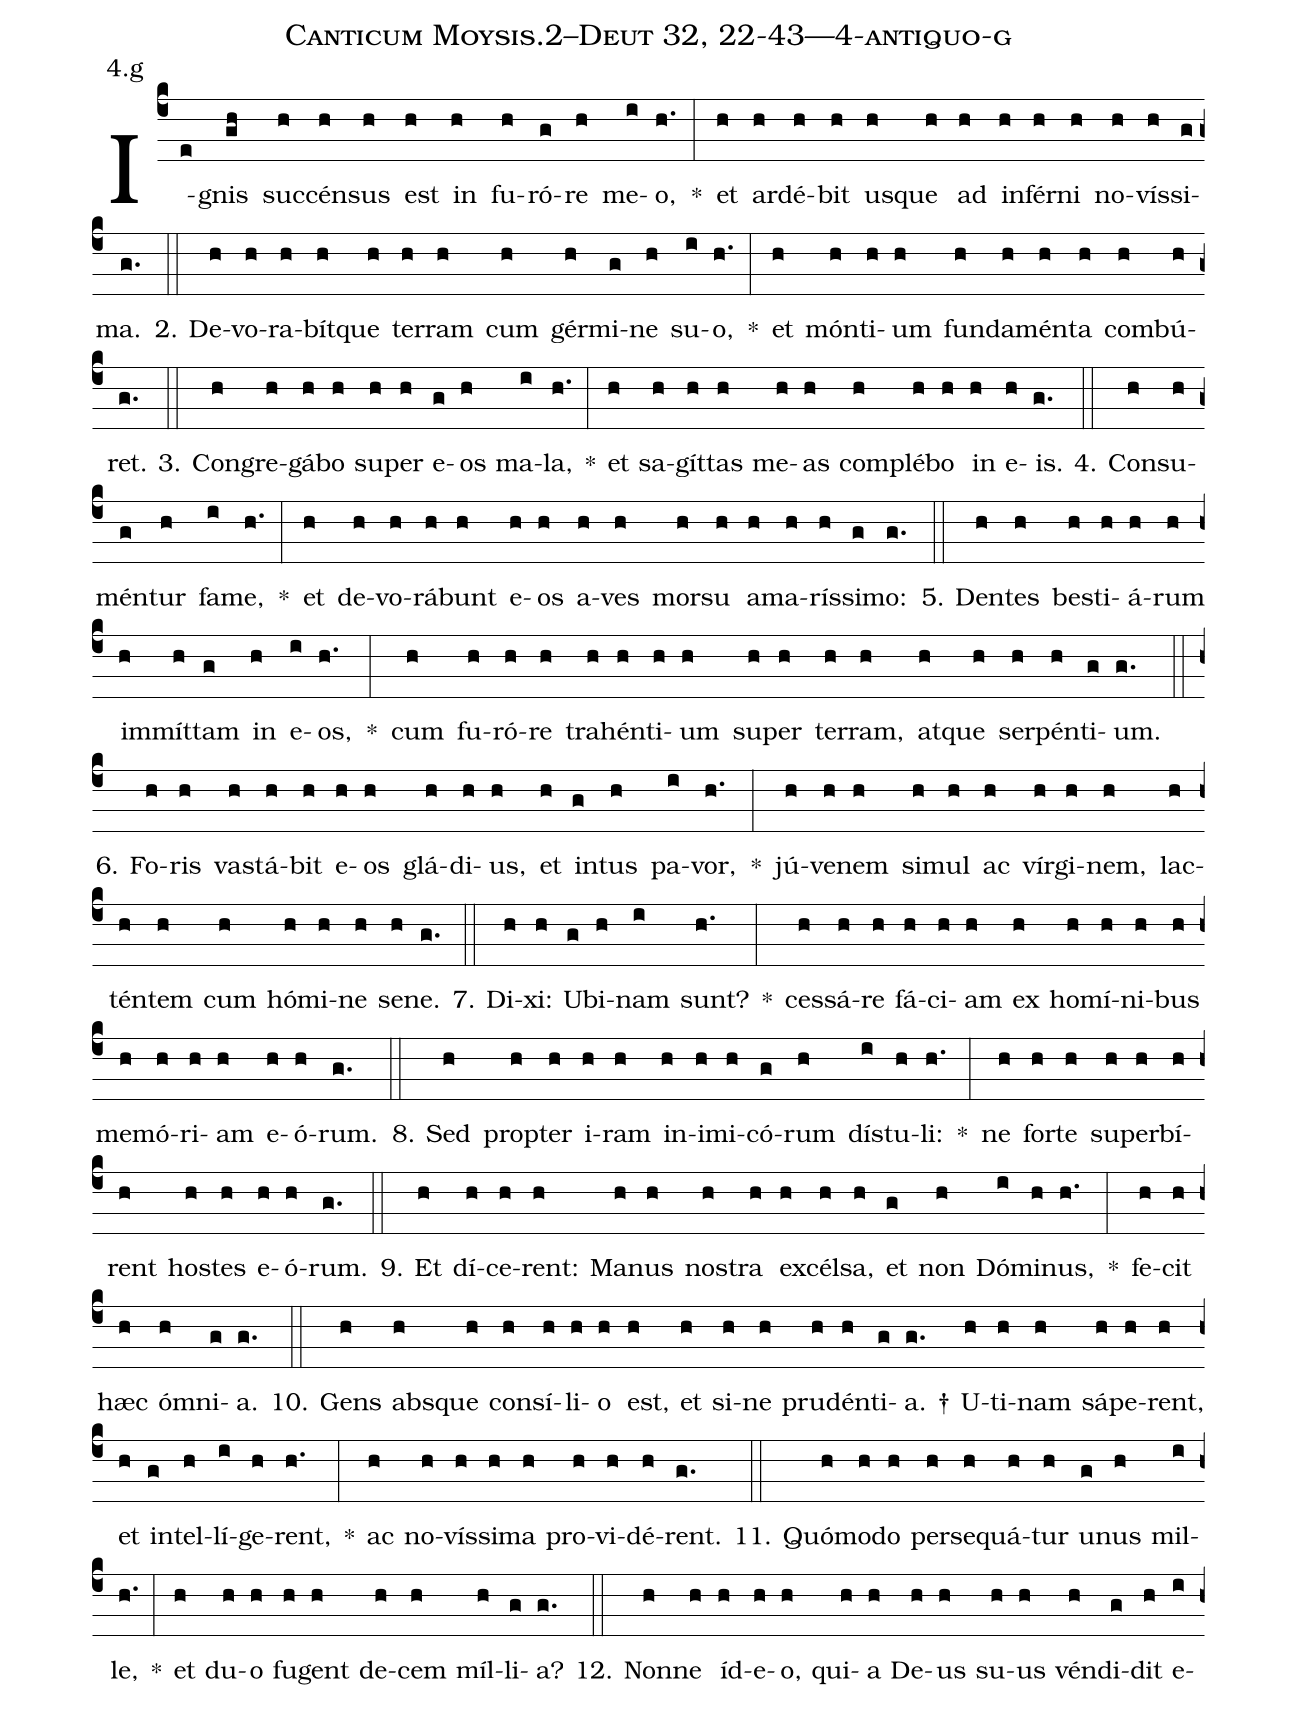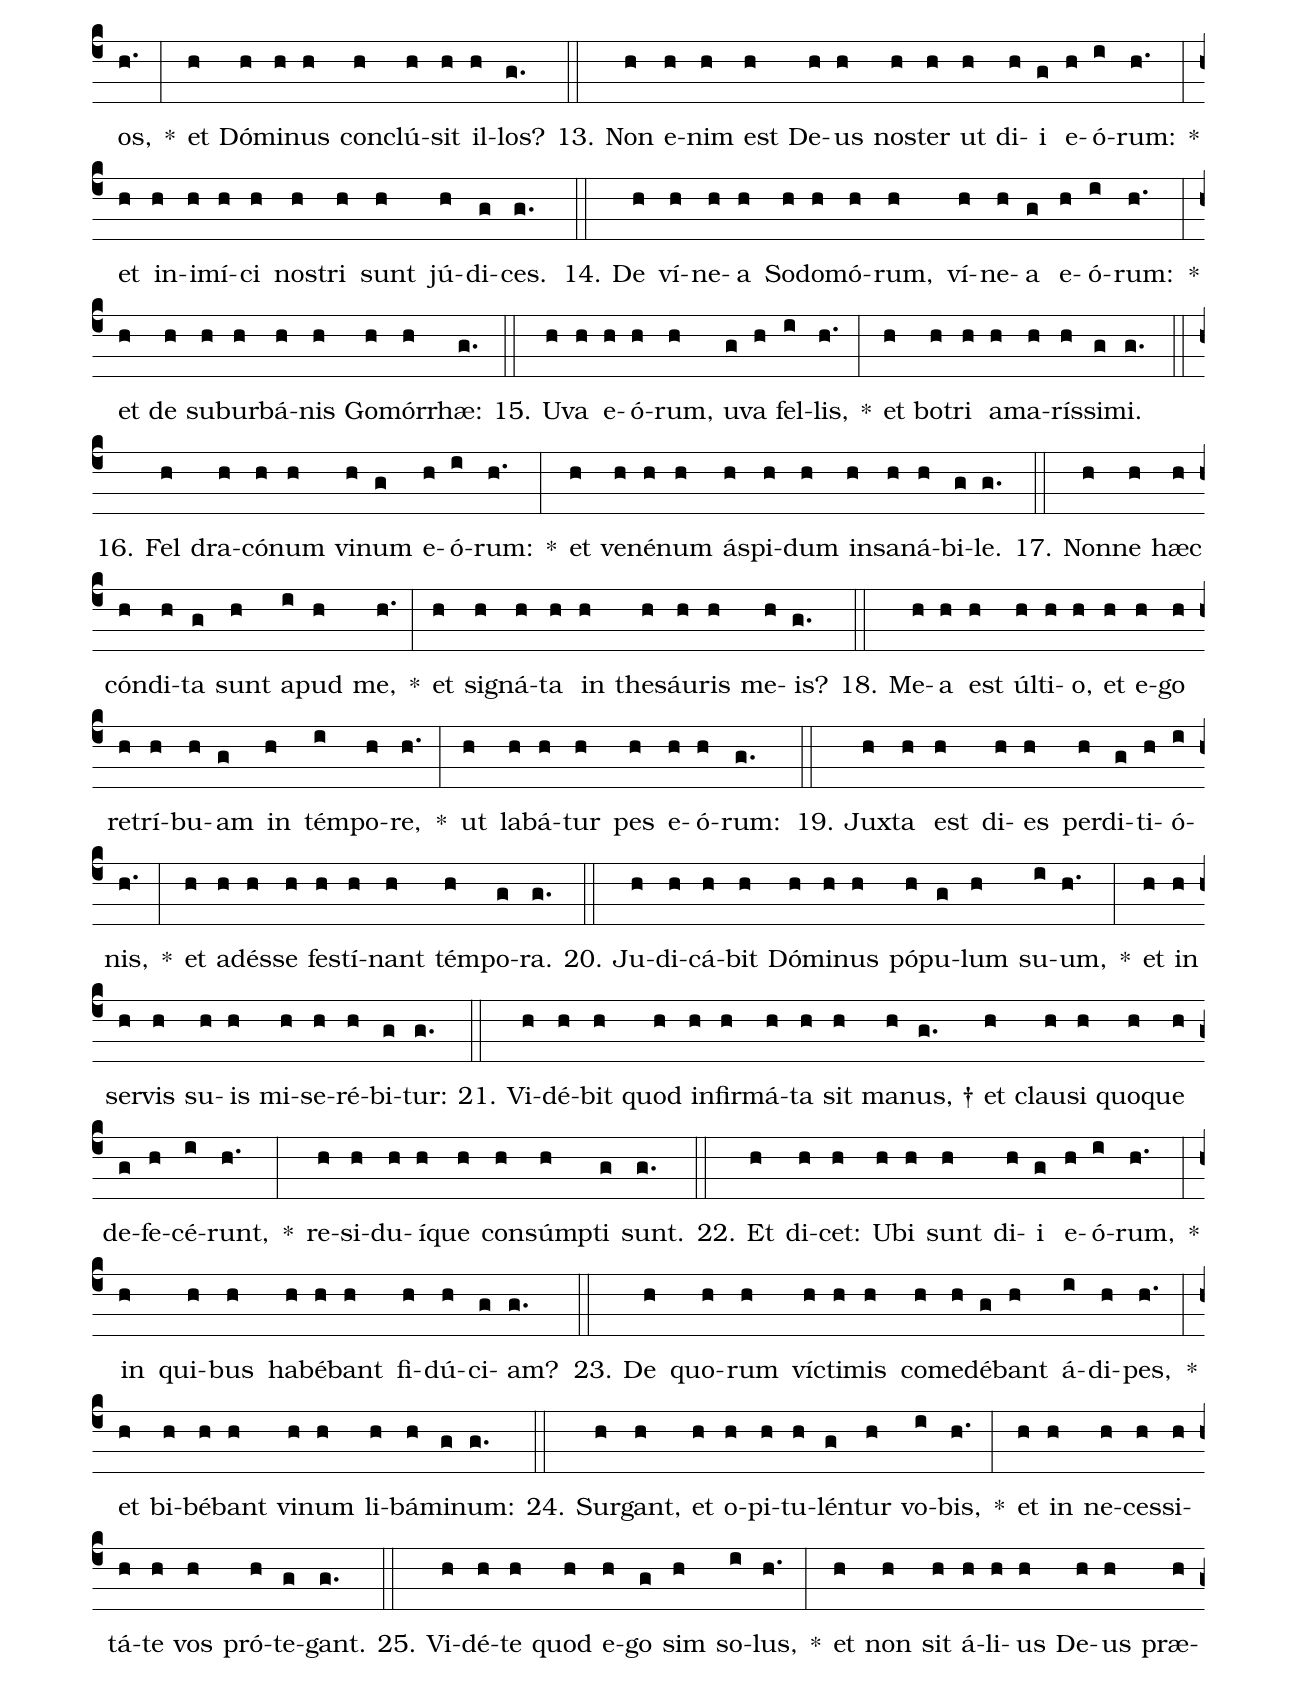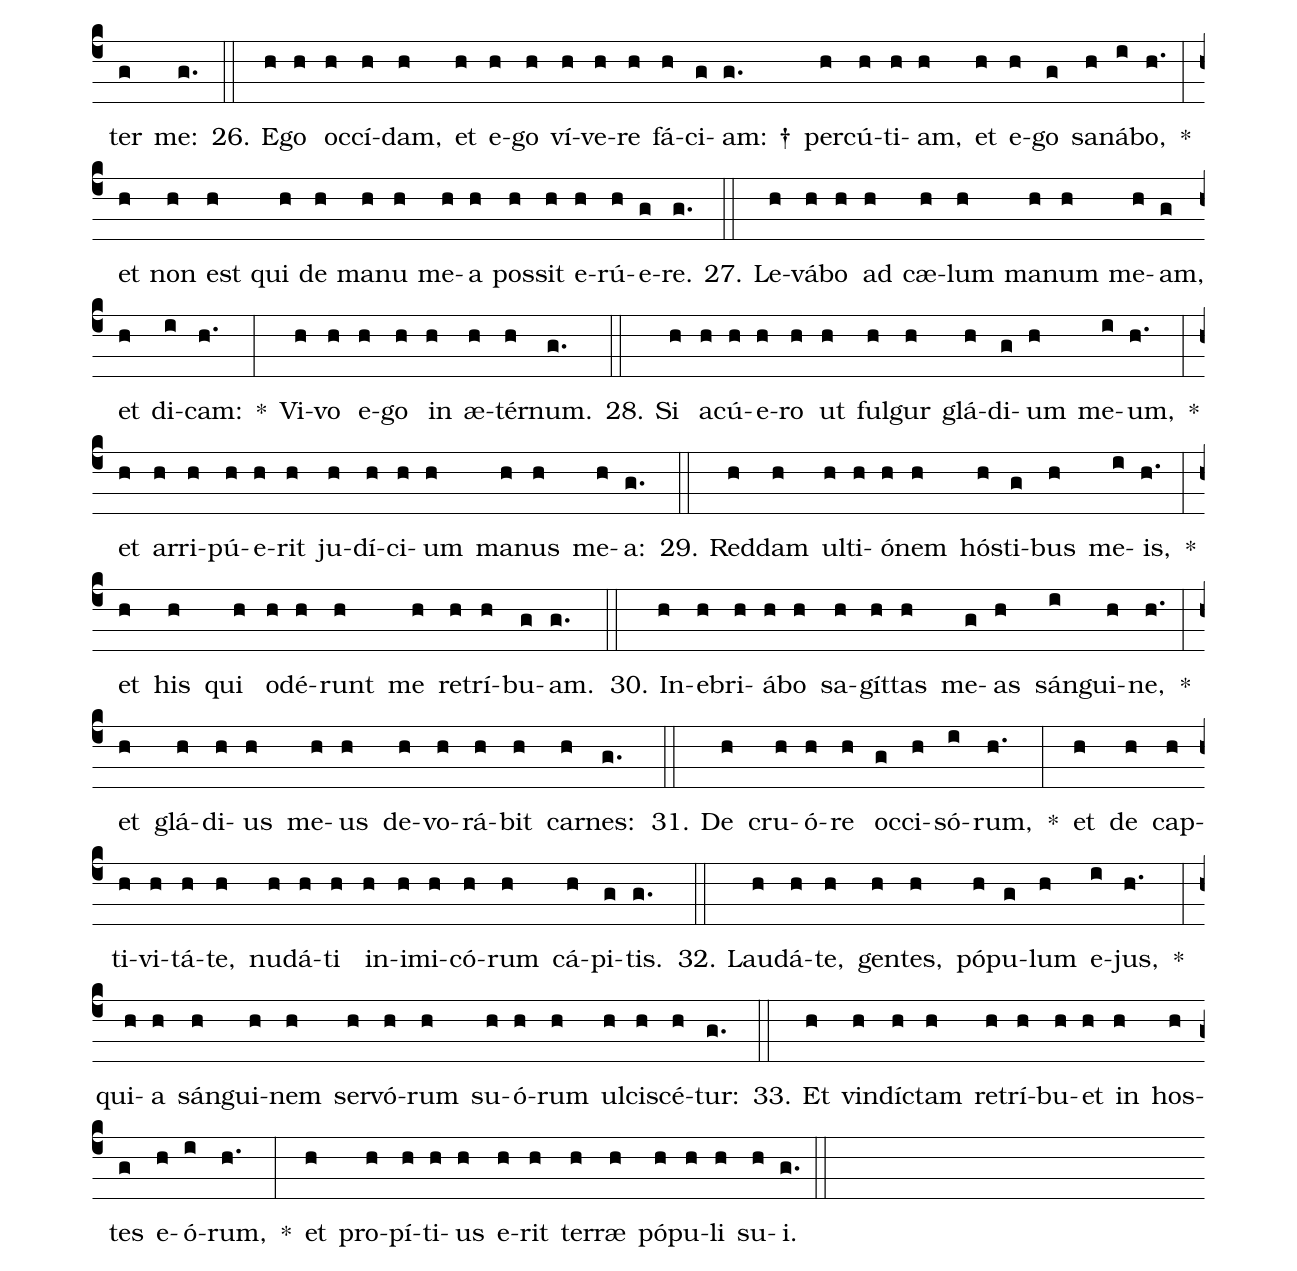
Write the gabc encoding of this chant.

name: Canticum Moysis.2--Deut 32, 22-43---4-antiquo-g;
annotation: 4.g;
%%
(c4)I(e)gnis(gh) suc(h)cén(h)sus(h) est(h) in(h) fu(h)ró(g)re(h) me(i)o,(h.) *(:) et(h) ar(h)dé(h)bit(h) us(h)que(h) ad(h) in(h)fér(h)ni(h) no(h)vís(h)si(g)ma.(g.) (::)
2. De(h)vo(h)ra(h)bít(h)que(h) ter(h)ram(h) cum(h) gér(h)mi(g)ne(h) su(i)o,(h.) *(:) et(h) món(h)ti(h)um(h) fun(h)da(h)mén(h)ta(h) com(h)bú(h)ret.(g.) (::)
3. Con(h)gre(h)gá(h)bo(h) su(h)per(h) e(g)os(h) ma(i)la,(h.) *(:) et(h) sa(h)gít(h)tas(h) me(h)as(h) com(h)plé(h)bo(h) in(h) e(h)is.(g.) (::)
4. Con(h)su(h)mén(g)tur(h) fa(i)me,(h.) *(:) et(h) de(h)vo(h)rá(h)bunt(h) e(h)os(h) a(h)ves(h) mor(h)su(h) a(h)ma(h)rís(h)si(g)mo:(g.) (::)
5. Den(h)tes(h) bes(h)ti(h)á(h)rum(h) im(h)mít(h)tam(g) in(h) e(i)os,(h.) *(:) cum(h) fu(h)ró(h)re(h) tra(h)hén(h)ti(h)um(h) su(h)per(h) ter(h)ram,(h) at(h)que(h) ser(h)pén(h)ti(g)um.(g.) (::)
6. Fo(h)ris(h) vas(h)tá(h)bit(h) e(h)os(h) glá(h)di(h)us,(h) et(h) in(g)tus(h) pa(i)vor,(h.) *(:) jú(h)ve(h)nem(h) si(h)mul(h) ac(h) vír(h)gi(h)nem,(h) lac(h)tén(h)tem(h) cum(h) hó(h)mi(h)ne(h) se(h)ne.(g.) (::)
7. Di(h)xi:(h) U(g)bi(h)nam(i) sunt?(h.) *(:) ces(h)sá(h)re(h) fá(h)ci(h)am(h) ex(h) ho(h)mí(h)ni(h)bus(h) me(h)mó(h)ri(h)am(h) e(h)ó(h)rum.(g.) (::)
8. Sed(h) prop(h)ter(h) i(h)ram(h) in(h)i(h)mi(h)có(g)rum(h) dís(i)tu(h)li:(h.) *(:) ne(h) for(h)te(h) su(h)per(h)bí(h)rent(h) hos(h)tes(h) e(h)ó(h)rum.(g.) (::)
9. Et(h) dí(h)ce(h)rent:(h) Ma(h)nus(h) nos(h)tra(h) ex(h)cél(h)sa,(h) et(g) non(h) Dó(i)mi(h)nus,(h.) *(:) fe(h)cit(h) hæc(h) óm(h)ni(g)a.(g.) (::)
10. Gens(h) abs(h)que(h) con(h)sí(h)li(h)o(h) est,(h) et(h) si(h)ne(h) pru(h)dén(h)ti(g)a. †(g.) U(h)ti(h)nam(h) sá(h)pe(h)rent,(h) et(h) in(g)tel(h)lí(i)ge(h)rent,(h.) *(:) ac(h) no(h)vís(h)si(h)ma(h) pro(h)vi(h)dé(h)rent.(g.) (::)
11. Quó(h)mo(h)do(h) per(h)se(h)quá(h)tur(h) u(g)nus(h) mil(i)le,(h.) *(:) et(h) du(h)o(h) fu(h)gent(h) de(h)cem(h) míl(h)li(g)a?(g.) (::)
12. Non(h)ne(h) íd(h)e(h)o,(h) qui(h)a(h) De(h)us(h) su(h)us(h) vén(h)di(g)dit(h) e(i)os,(h.) *(:) et(h) Dó(h)mi(h)nus(h) con(h)clú(h)sit(h) il(h)los?(g.) (::)
13. Non(h) e(h)nim(h) est(h) De(h)us(h) nos(h)ter(h) ut(h) di(h)i(g) e(h)ó(i)rum:(h.) *(:) et(h) in(h)i(h)mí(h)ci(h) nos(h)tri(h) sunt(h) jú(h)di(g)ces.(g.) (::)
14. De(h) ví(h)ne(h)a(h) So(h)do(h)mó(h)rum,(h) ví(h)ne(h)a(g) e(h)ó(i)rum:(h.) *(:) et(h) de(h) sub(h)ur(h)bá(h)nis(h) Go(h)mór(h)rhæ:(g.) (::)
15. U(h)va(h) e(h)ó(h)rum,(h) u(g)va(h) fel(i)lis,(h.) *(:) et(h) bo(h)tri(h) a(h)ma(h)rís(h)si(g)mi.(g.) (::)
16. Fel(h) dra(h)có(h)num(h) vi(h)num(g) e(h)ó(i)rum:(h.) *(:) et(h) ve(h)né(h)num(h) ás(h)pi(h)dum(h) in(h)sa(h)ná(h)bi(g)le.(g.) (::)
17. Non(h)ne(h) hæc(h) cón(h)di(h)ta(g) sunt(h) a(i)pud(h) me,(h.) *(:) et(h) si(h)gná(h)ta(h) in(h) the(h)sáu(h)ris(h) me(h)is?(g.) (::)
18. Me(h)a(h) est(h) úl(h)ti(h)o,(h) et(h) e(h)go(h) re(h)trí(h)bu(h)am(g) in(h) tém(i)po(h)re,(h.) *(:) ut(h) la(h)bá(h)tur(h) pes(h) e(h)ó(h)rum:(g.) (::)
19. Jux(h)ta(h) est(h) di(h)es(h) per(h)di(g)ti(h)ó(i)nis,(h.) *(:) et(h) ad(h)és(h)se(h) fes(h)tí(h)nant(h) tém(h)po(g)ra.(g.) (::)
20. Ju(h)di(h)cá(h)bit(h) Dó(h)mi(h)nus(h) pó(h)pu(g)lum(h) su(i)um,(h.) *(:) et(h) in(h) ser(h)vis(h) su(h)is(h) mi(h)se(h)ré(h)bi(g)tur:(g.) (::)
21. Vi(h)dé(h)bit(h) quod(h) in(h)fir(h)má(h)ta(h) sit(h) ma(h)nus, †(g.) et(h) clau(h)si(h) quo(h)que(h) de(g)fe(h)cé(i)runt,(h.) *(:) re(h)si(h)du(h)í(h)que(h) con(h)súmp(h)ti(g) sunt.(g.) (::)
22. Et(h) di(h)cet:(h) U(h)bi(h) sunt(h) di(h)i(g) e(h)ó(i)rum,(h.) *(:) in(h) qui(h)bus(h) ha(h)bé(h)bant(h) fi(h)dú(h)ci(g)am?(g.) (::)
23. De(h) quo(h)rum(h) víc(h)ti(h)mis(h) com(h)e(h)dé(g)bant(h) á(i)di(h)pes,(h.) *(:) et(h) bi(h)bé(h)bant(h) vi(h)num(h) li(h)bá(h)mi(g)num:(g.) (::)
24. Sur(h)gant,(h) et(h) o(h)pi(h)tu(h)lén(g)tur(h) vo(i)bis,(h.) *(:) et(h) in(h) ne(h)ces(h)si(h)tá(h)te(h) vos(h) pró(h)te(g)gant.(g.) (::)
25. Vi(h)dé(h)te(h) quod(h) e(h)go(g) sim(h) so(i)lus,(h.) *(:) et(h) non(h) sit(h) á(h)li(h)us(h) De(h)us(h) præ(h)ter(g) me:(g.) (::)
26. E(h)go(h) oc(h)cí(h)dam,(h) et(h) e(h)go(h) ví(h)ve(h)re(h) fá(h)ci(g)am: †(g.) per(h)cú(h)ti(h)am,(h) et(h) e(h)go(g) sa(h)ná(i)bo,(h.) *(:) et(h) non(h) est(h) qui(h) de(h) ma(h)nu(h) me(h)a(h) pos(h)sit(h) e(h)rú(h)e(g)re.(g.) (::)
27. Le(h)vá(h)bo(h) ad(h) cæ(h)lum(h) ma(h)num(h) me(h)am,(g) et(h) di(i)cam:(h.) *(:) Vi(h)vo(h) e(h)go(h) in(h) æ(h)tér(h)num.(g.) (::)
28. Si(h) a(h)cú(h)e(h)ro(h) ut(h) ful(h)gur(h) glá(h)di(g)um(h) me(i)um,(h.) *(:) et(h) ar(h)ri(h)pú(h)e(h)rit(h) ju(h)dí(h)ci(h)um(h) ma(h)nus(h) me(h)a:(g.) (::)
29. Red(h)dam(h) ul(h)ti(h)ó(h)nem(h) hós(h)ti(g)bus(h) me(i)is,(h.) *(:) et(h) his(h) qui(h) o(h)dé(h)runt(h) me(h) re(h)trí(h)bu(g)am.(g.) (::)
30. In(h)e(h)bri(h)á(h)bo(h) sa(h)gít(h)tas(h) me(g)as(h) sán(i)gui(h)ne,(h.) *(:) et(h) glá(h)di(h)us(h) me(h)us(h) de(h)vo(h)rá(h)bit(h) car(h)nes:(g.) (::)
31. De(h) cru(h)ó(h)re(h) oc(g)ci(h)só(i)rum,(h.) *(:) et(h) de(h) cap(h)ti(h)vi(h)tá(h)te,(h) nu(h)dá(h)ti(h) in(h)i(h)mi(h)có(h)rum(h) cá(h)pi(g)tis.(g.) (::)
32. Lau(h)dá(h)te,(h) gen(h)tes,(h) pó(h)pu(g)lum(h) e(i)jus,(h.) *(:) qui(h)a(h) sán(h)gui(h)nem(h) ser(h)vó(h)rum(h) su(h)ó(h)rum(h) ul(h)ci(h)scé(h)tur:(g.) (::)
33. Et(h) vin(h)díc(h)tam(h) re(h)trí(h)bu(h)et(h) in(h) hos(h)tes(g) e(h)ó(i)rum,(h.) *(:) et(h) pro(h)pí(h)ti(h)us(h) e(h)rit(h) ter(h)ræ(h) pó(h)pu(h)li(h) su(h)i.(g.) (::)
